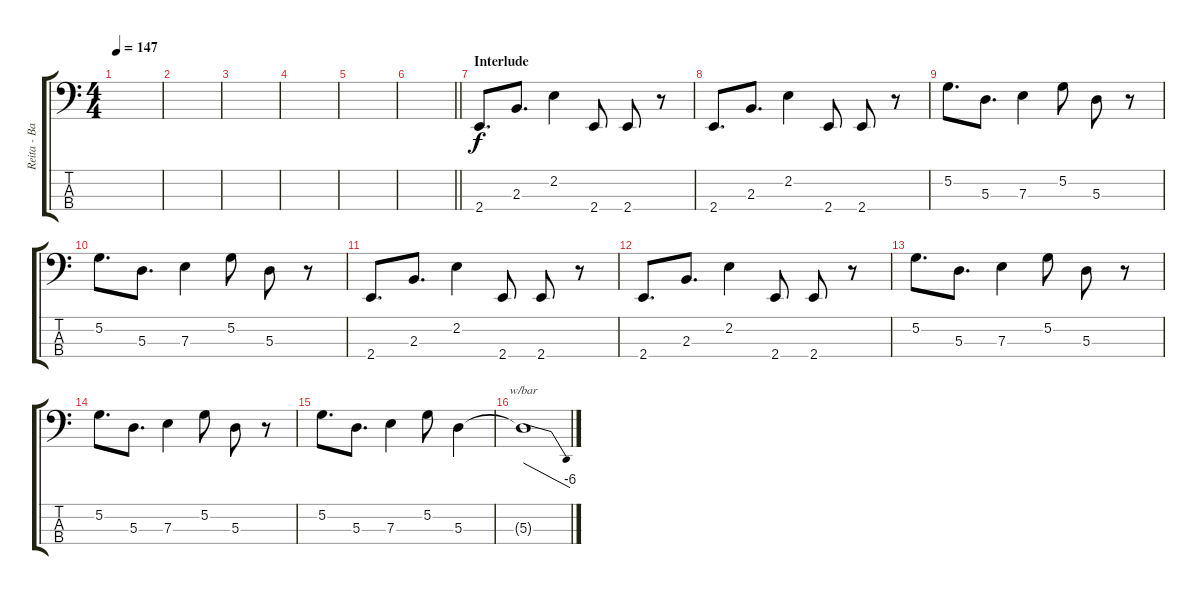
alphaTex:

\track ("Reita - Bass" "Reita - Ba") {instrument electricbasspick}
\staff {score tabs}
\tuning (G2 D2 A1 D1) {hide}
\ts (4 4)
\tempo 147
\clef f4
\ks c
|
|
|
|
|
\barLineRight lightlight
|
\section ("" "Interlude")
2.4.8{d} 2.3.8{d} 2.2.4 2.4.8 2.4.8 r.8 |
2.4.8{d} 2.3.8{d} 2.2.4 2.4.8 2.4.8 r.8 |
5.2.8{d} 5.3.8{d} 7.3.4 5.2.8 5.3.8 r.8 |
5.2.8{d} 5.3.8{d} 7.3.4 5.2.8 5.3.8 r.8 |
2.4.8{d} 2.3.8{d} 2.2.4 2.4.8 2.4.8 r.8 |
2.4.8{d} 2.3.8{d} 2.2.4 2.4.8 2.4.8 r.8 |
5.2.8{d} 5.3.8{d} 7.3.4 5.2.8 5.3.8 r.8 |
5.2.8{d} 5.3.8{d} 7.3.4 5.2.8 5.3.8 r.8 |
5.2.8{d} 5.3.8{d} 7.3.4 5.2.8 5.3.4 |
5.3{t}.1{tbe (dive default 0 0 60 -24)}
